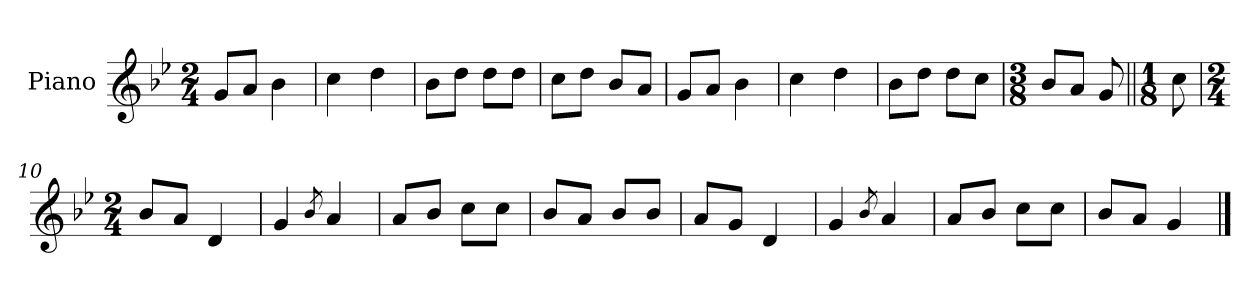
**kern
*part1
*staff1
*I"Piano
*I'Pno.
*clefG2
*k[b-e-]
*M2/4
=1
8g/L
8a/J
4b-\
=2
4cc\
4dd\
=3
8b-\L
8dd\J
8dd\L
8dd\J
=4
8cc\L
8dd\J
8b-/L
8a/J
=5
8g/L
8a/J
4b-\
=6
4cc\
4dd\
=7
8b-\L
8dd\J
8dd\L
8cc\J
=8
*M3/8
8b-/L
8a/J
8g/
=9||
*M1/8
8cc\
=10
*M2/4
8b-/L
8a/J
4d/
!!LO:LB:g=z
=11
4g/
8qb-/
4a/
=12
8a/L
8b-/J
8cc\L
8cc\J
=13
8b-/L
8a/J
8b-/L
8b-/J
=14
8a/L
8g/J
4d/
=15
4g/
8qb-/
4a/
=16
8a/L
8b-/J
8cc\L
8cc\J
=17
8b-/L
8a/J
4g/
==
*-
